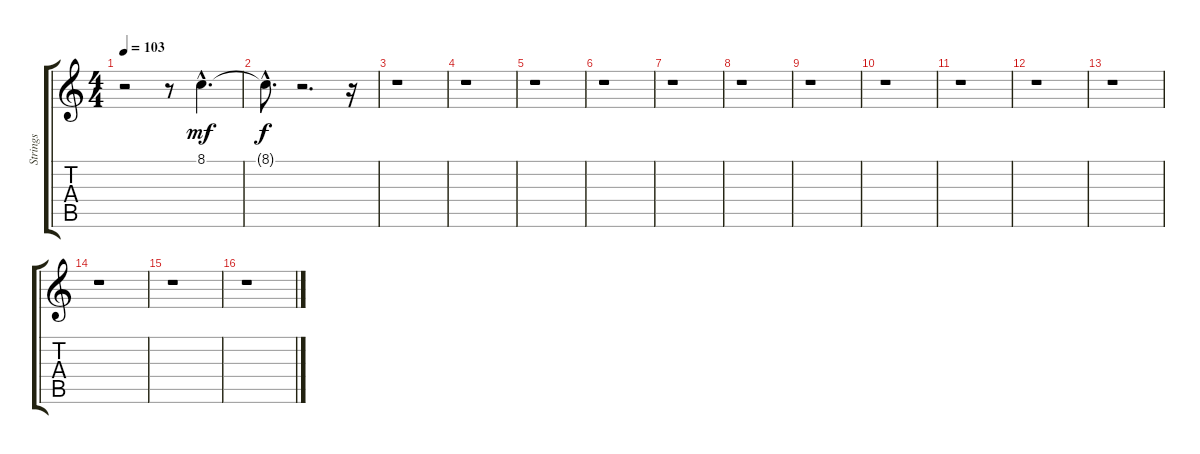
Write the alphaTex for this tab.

\track ("Strings" "Strings") {instrument stringensemble1}
\staff {score tabs}
\tuning (E4 B3 G3 D3 A2 E2) {hide}
\ts (4 4)
\tempo 103
\clef g2
\ks c
r.2{dy f} r.8 8.1{hac}.4{d dy mf} |
8.1{hac t}.8{d dy f} r.2{d} r.16 |
r.1 |
r.1 |
r.1 |
r.1 |
r.1 |
r.1 |
r.1 |
r.1 |
r.1 |
r.1 |
r.1 |
r.1 |
r.1 |
r.1
